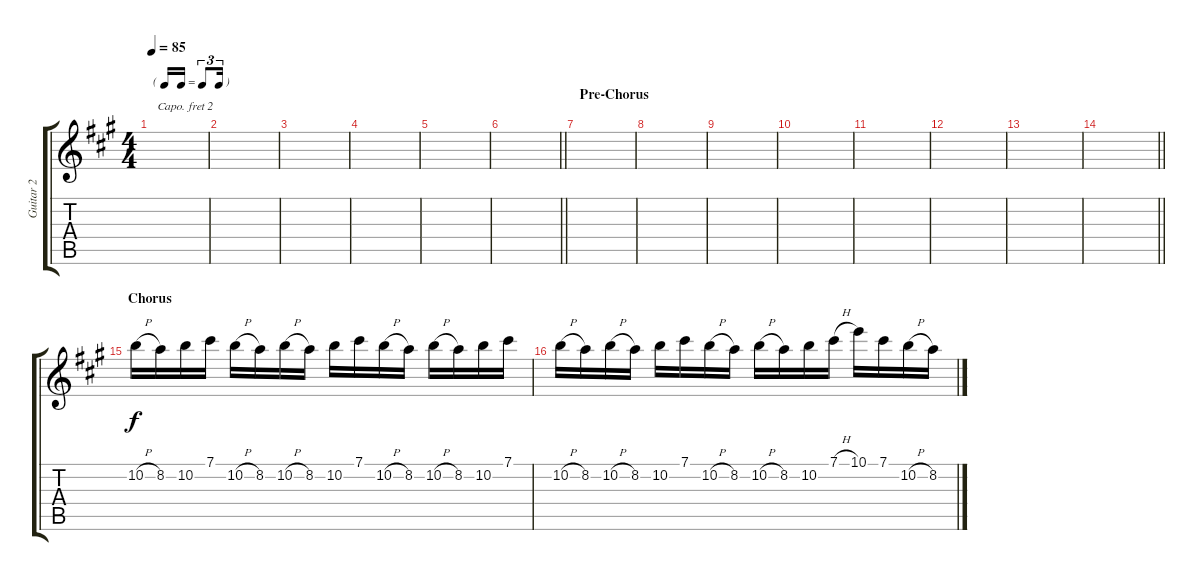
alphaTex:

\track ("Guitar 2" "Guitar 2") {instrument overdrivenguitar}
\staff {score tabs}
\capo 2
\tuning (E4 B3 G3 D3 A2 E2) {hide}
\ts (4 4)
\tf triplet16th
\tempo 85
\clef g2
\ks a
|
|
|
|
|
\barLineRight lightlight
|
\section ("" "Pre-Chorus")
|
|
|
|
|
|
|
\barLineRight lightlight
|
\section ("" "Chorus")
10.2{h}.16 8.2.16 10.2.16 7.1.16 10.2{h}.16 8.2.16 10.2{h}.16 8.2.16 10.2.16 7.1.16 10.2{h}.16 8.2.16 10.2{h}.16 8.2.16 10.2.16 7.1.16 |
10.2{h}.16 8.2.16 10.2{h}.16 8.2.16 10.2.16 7.1.16 10.2{h}.16 8.2.16 10.2{h}.16 8.2.16 10.2.16 7.1{h}.16 10.1.16 7.1.16 10.2{h}.16 8.2.16
